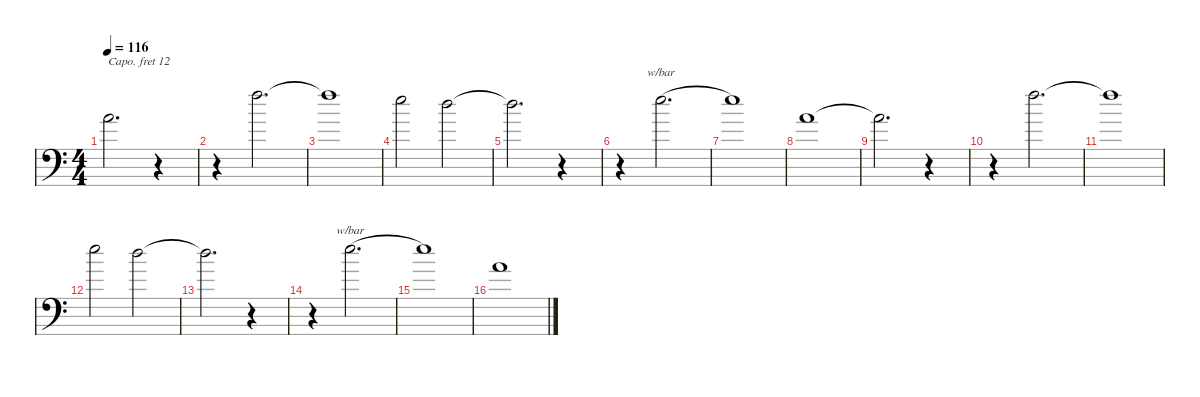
\defaultSystemsLayout 4
\hideDynamics
\bracketExtendMode nobrackets
\singleTrackTrackNamePolicy hidden
\multiTrackTrackNamePolicy hidden
\firstSystemTrackNameMode fullname
\firstSystemTrackNameOrientation horizontal
\otherSystemsTrackNameOrientation horizontal
\track ("Voice (David Bowie)" "ob.") {instrument oboe}
\staff {score}
\capo 12
\tuning (E4 B3 G3 D3 A2 E2)
\ts (4 4)
\tempo 116
\clef f4
\ks c
2.3{t}.2{d dy f beam Down} r.4{beam Down} |
r.4{beam Down} 1.1.2{d lyrics (0 " ") lyrics (1 "") lyrics (2 "") lyrics (3 "") lyrics (4 "") beam Down} |
1.1{t}.1{beam Down} |
0.1.2{lyrics (0 " ") lyrics (1 "") lyrics (2 "") lyrics (3 "") lyrics (4 "") beam Down} 3.2.2{lyrics (0 " ") lyrics (1 "") lyrics (2 "") lyrics (3 "") lyrics (4 "") beam Down} |
3.2{t}.2{d beam Down} r.4{beam Down} |
r.4{beam Down} 0.1.2{d tbe (hold default 0 0 60 0) lyrics (0 " ") lyrics (1 "") lyrics (2 "") lyrics (3 "") lyrics (4 "") beam Down} |
0.1{t}.1{beam Down} |
2.3.1{lyrics (0 " ") lyrics (1 "") lyrics (2 "") lyrics (3 "") lyrics (4 "") beam Down} |
2.3{t}.2{d beam Down} r.4{beam Down} |
r.4{beam Down} 1.1.2{d lyrics (0 " ") lyrics (1 "") lyrics (2 "") lyrics (3 "") lyrics (4 "") beam Down} |
1.1{t}.1{beam Down} |
0.1.2{lyrics (0 " ") lyrics (1 "") lyrics (2 "") lyrics (3 "") lyrics (4 "") beam Down} 3.2.2{lyrics (0 " ") lyrics (1 "") lyrics (2 "") lyrics (3 "") lyrics (4 "") beam Down} |
3.2{t}.2{d beam Down} r.4{beam Down} |
r.4{beam Down} 0.1.2{d tbe (hold default 0 0 60 0) beam Down} |
0.1{t}.1{beam Down} |
2.3.1{lyrics (0 " ") lyrics (1 "") lyrics (2 "") lyrics (3 "") lyrics (4 "") beam Down}
